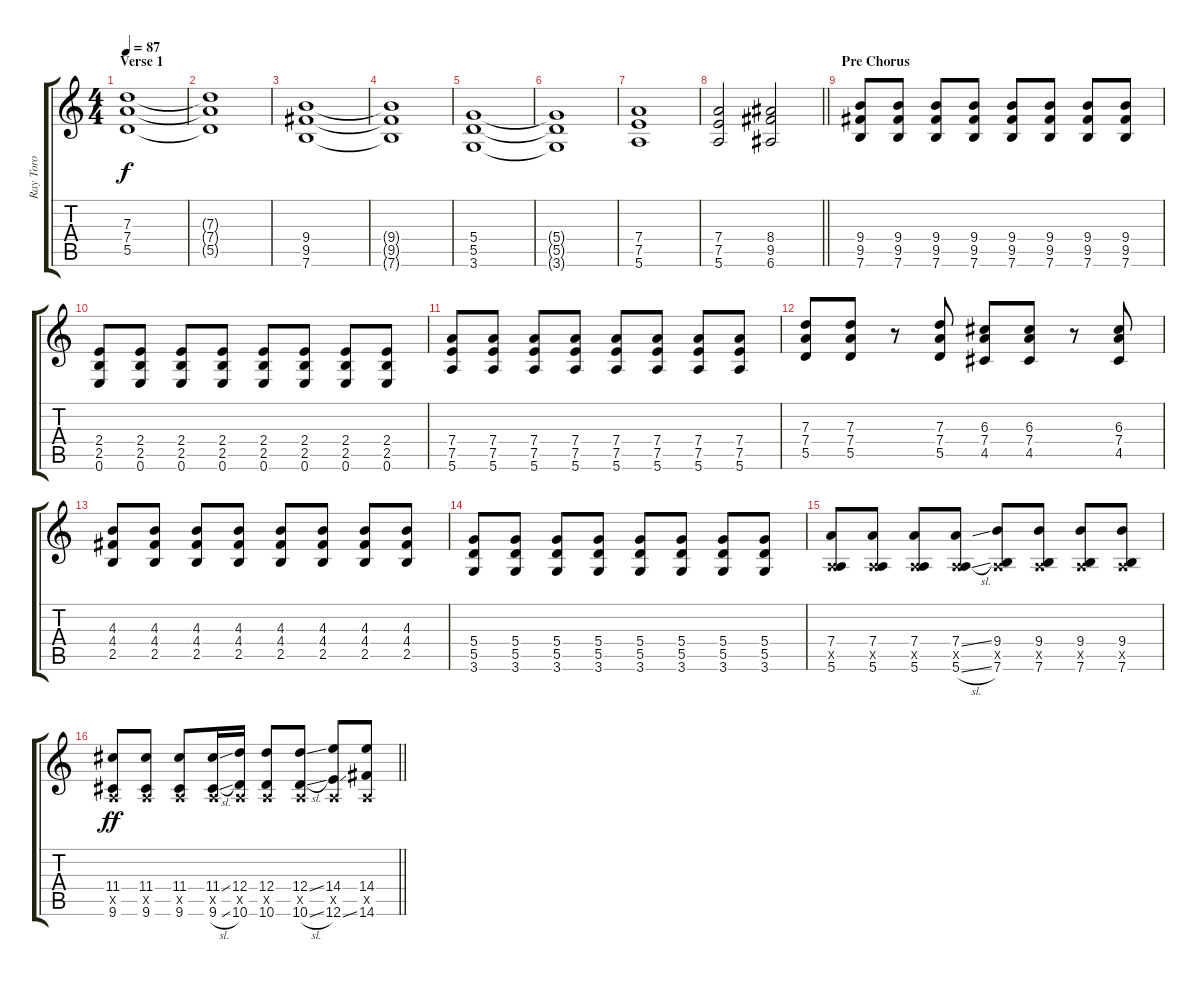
\track ("Ray Toro" "Ray Toro") {instrument acousticguitarsteel}
\staff {score tabs}
\tuning (E4 B3 G3 D3 A2 E2) {hide}
\ts (4 4)
\section ("" "Verse 1")
\tempo 87
\clef g2
\ks c
(7.3 7.4 5.5).1{dy f instrument distortionguitar} |
(7.3{t} 7.4{t} 5.5{t}).1 |
(9.4 9.5 7.6).1 |
(9.4{t} 9.5{t} 7.6{t}).1 |
(5.4 5.5 3.6).1 |
(5.4{t} 5.5{t} 3.6{t}).1 |
(7.4 7.5 5.6).1 |
\barLineRight lightlight
(7.4 7.5 5.6).2 (8.4 9.5 6.6).2 |
\section ("" "Pre Chorus")
(9.4 9.5 7.6).8 (9.4 9.5 7.6).8 (9.4 9.5 7.6).8 (9.4 9.5 7.6).8 (9.4 9.5 7.6).8 (9.4 9.5 7.6).8 (9.4 9.5 7.6).8 (9.4 9.5 7.6).8 |
(2.4 2.5 0.6).8 (2.4 2.5 0.6).8 (2.4 2.5 0.6).8 (2.4 2.5 0.6).8 (2.4 2.5 0.6).8 (2.4 2.5 0.6).8 (2.4 2.5 0.6).8 (2.4 2.5 0.6).8 |
(7.4 7.5 5.6).8 (7.4 7.5 5.6).8 (7.4 7.5 5.6).8 (7.4 7.5 5.6).8 (7.4 7.5 5.6).8 (7.4 7.5 5.6).8 (7.4 7.5 5.6).8 (7.4 7.5 5.6).8 |
(7.3 7.4 5.5).8 (7.3 7.4 5.5).8 r.8 (7.3 7.4 5.5).8 (6.3 7.4 4.5).8 (6.3 7.4 4.5).8 r.8 (6.3 7.4 4.5).8 |
(4.3 4.4 2.5).8 (4.3 4.4 2.5).8 (4.3 4.4 2.5).8 (4.3 4.4 2.5).8 (4.3 4.4 2.5).8 (4.3 4.4 2.5).8 (4.3 4.4 2.5).8 (4.3 4.4 2.5).8 |
(5.4 5.5 3.6).8 (5.4 5.5 3.6).8 (5.4 5.5 3.6).8 (5.4 5.5 3.6).8 (5.4 5.5 3.6).8 (5.4 5.5 3.6).8 (5.4 5.5 3.6).8 (5.4 5.5 3.6).8 |
(7.4 0.5{x} 5.6).8 (7.4 0.5{x} 5.6).8 (7.4 0.5{x} 5.6).8 (7.4{ss} 0.5{x} 5.6{sl}).8 (9.4 0.5{x} 7.6).8 (9.4 0.5{x} 7.6).8 (9.4 0.5{x} 7.6).8 (9.4 0.5{x} 7.6).8 |
\barLineRight lightlight
(11.4 0.5{x} 9.6).8{dy ff} (11.4 0.5{x} 9.6).8 (11.4 0.5{x} 9.6).8 (11.4{ss} 0.5{x} 9.6{sl}).16 (12.4 0.5{x} 10.6).16 (12.4 0.5{x} 10.6).8 (12.4{ss} 0.5{x} 10.6{sl}).8 (14.4 0.5{x} 12.6{ss}).8 (14.4 0.5{x} 14.6).8
